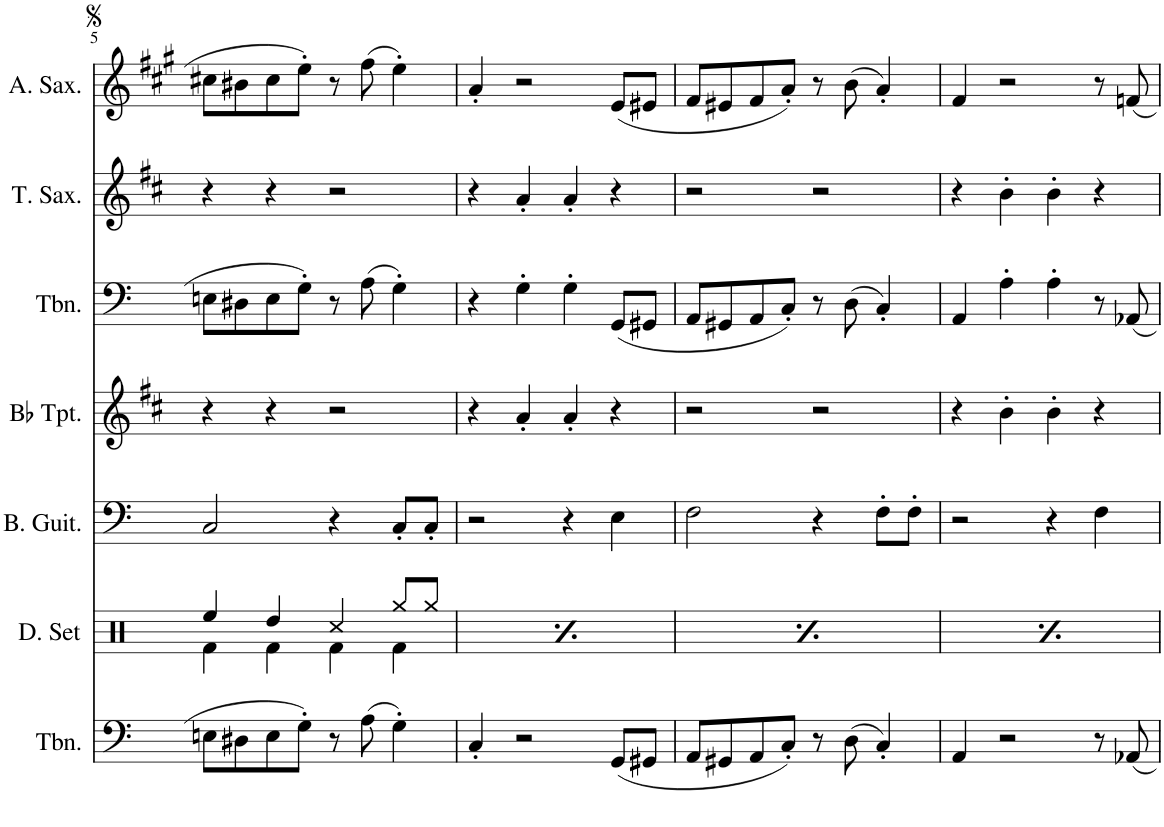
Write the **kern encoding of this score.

**kern	**kern	**kern	**kern	**kern	**kern	**kern
*part7	*part6	*part5	*part4	*part3	*part2	*part1
*staff7	*staff6	*staff5	*staff4	*staff3	*staff2	*staff1
*I"Trombone	*I"Drumset	*I"Bass Guitar	*I"Bb Trumpet	*I"Trombone	*I"Tenor Saxophone	*I"Alto Saxophone
*I'Tbn.	*I'D. Set	*I'B. Guit.	*I'Bb Tpt.	*I'Tbn.	*I'T. Sax.	*I'A. Sax.
!!LO:PB:g=z
*clefF4	*clefX	*clefF4	*clefG2	*clefF4	*clefG2	*clefG2
*	*	*Trd7c12	*Trd1c2	*	*Trd8c14	*Trd5c9
*k[]	*k[]	*k[]	*k[f#c#]	*k[]	*k[f#c#]	*k[f#c#g#]
*M2/2	*M2/2	*M2/2	*M2/2	*M2/2	*M2/2	*M2/2
*met(c|)	*met(c|)	*met(c|)	*met(c|)	*met(c|)	*met(c|)	*met(c|)
=5	=5	=5	=5	=5	=5	=5
*	*^	*	*	*	*	*
8En\L	4Ree/	4Rf\	2C/	4r	8En\L	4r	8cc#X\L
8D#X\	.	.	.	.	8D#X\	.	8b#X\
8E\	4Rdd/	4Rf\	.	4r	8E\	4r	8cc#\
8G'\J	.	.	.	.	8G'\J	.	8ee'\J
8r	4Rcc/	4Rf\	4r	2r	8r	2r	8r
(8A\	.	.	.	.	(8A\	.	(8ff#\
4G'\)	8Rgg/L	4Rf\	8C'/L	.	4G'\)	.	4ee'\)
.	8Rgg/J	.	8C'/J	.	.	.	.
=6	=6	=6	=6	=6	=6	=6	=6
4C'/	4Ree/	4Rf\	2r	4r	4r	4r	4a'/
2r	4Rdd/	4Rf\	.	4a'/	4G'\	4a'/	2r
.	4Rcc/	4Rf\	4r	4a'/	4G'\	4a'/	.
(8GG/L	8Rgg/L	4Rf\	4E\	4r	(8GG/L	4r	(8e/L
8GG#X/J	8Rgg/J	.	.	.	8GG#X/J	.	8e#X/J
=7	=7	=7	=7	=7	=7	=7	=7
8AA/L	4Ree/	4Rf\	2F\	2r	8AA/L	2r	8f#/L
8GG#X/	.	.	.	.	8GG#X/	.	8e#X/
8AA/	4Rdd/	4Rf\	.	.	8AA/	.	8f#/
8C'/J)	.	.	.	.	8C'/J)	.	8a'/J)
8r	4Rcc/	4Rf\	4r	2r	8r	2r	8r
(8D\	.	.	.	.	(8D\	.	(8b\
4C'/)	8Rgg/L	4Rf\	8F'\L	.	4C'/)	.	4a'/)
.	8Rgg/J	.	8F'\J	.	.	.	.
=8	=8	=8	=8	=8	=8	=8	=8
4AA/	4Ree/	4Rf\	2r	4r	4AA/	4r	4f#/
2r	4Rdd/	4Rf\	.	4b'\	4A'\	4b'\	2r
.	4Rcc/	4Rf\	4r	4b'\	4A'\	4b'\	.
8r	8Rgg/L	4Rf\	4F\	4r	8r	4r	8r
8AA-X/	8Rgg/J	.	.	.	8AA-X/	.	8fn/
*	*v	*v	*	*	*	*	*
=	=	=	=	=	=	=
*-	*-	*-	*-	*-	*-	*-
